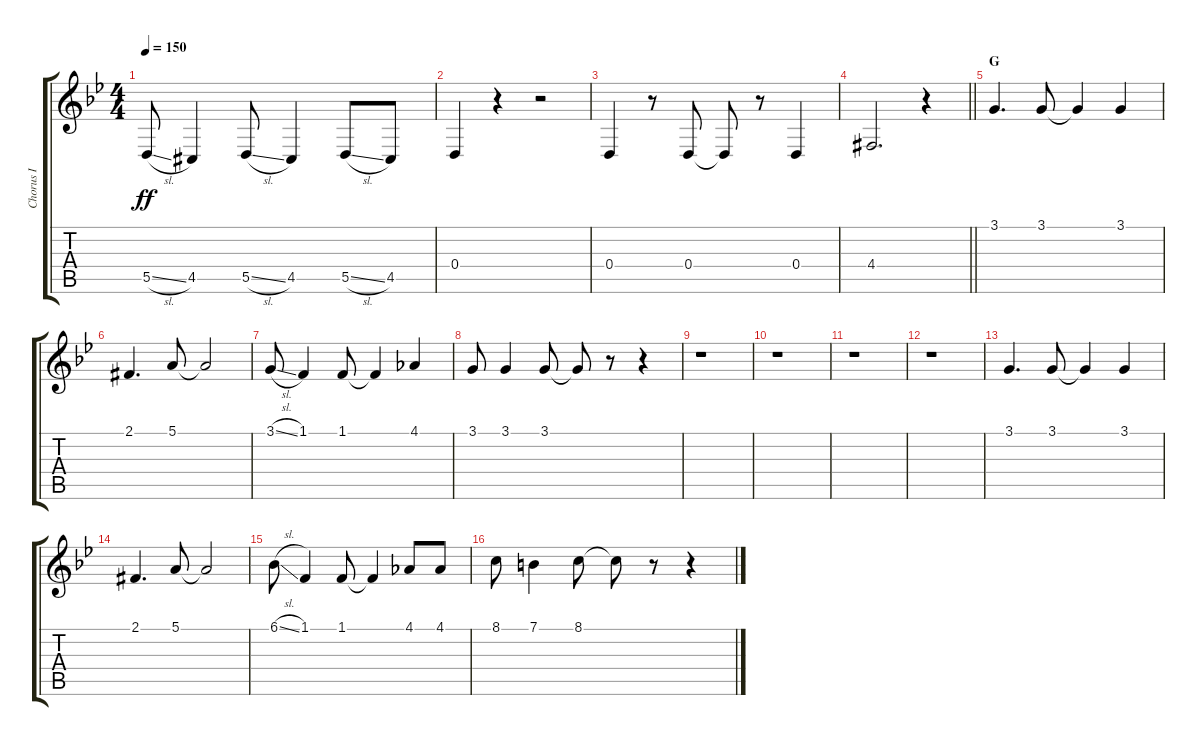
\track ("Chorus I" "Chorus I") {instrument voiceoohs}
\staff {score tabs}
\tuning (E4 B3 G3 D3 A2 E2) {hide}
\ts (4 4)
\tempo 150
\clef g2
\ks bb
5.5{sl}.8{dy ff} 4.5{acc #}.4 5.5{sl}.8 4.5{acc #}.4 5.5{sl}.8 4.5{acc #}.8 |
0.4.4 r.4 r.2 |
0.4.4 r.8 0.4.8 0.4{t}.8 r.8 0.4.4 |
\barLineRight lightlight
4.4{acc #}.2{d} r.4 |
\section ("" "G")
3.1.4{d} 3.1.8 3.1{t}.4 3.1.4 |
2.1{acc #}.4{d} 5.1.8 5.1{t}.2 |
3.1{sl}.8 1.1.4 1.1.8 1.1{t}.4 4.1.4 |
3.1.8 3.1.4 3.1.8 3.1{t}.8 r.8 r.4 |
r.1 |
r.1 |
r.1 |
r.1 |
3.1.4{d} 3.1.8 3.1{t}.4 3.1.4 |
2.1{acc #}.4{d} 5.1.8 5.1{t}.2 |
6.1{sl}.8 1.1.4 1.1.8 1.1{t}.4 4.1.8 4.1.8 |
8.1.8 7.1.4 8.1.8 8.1{t}.8 r.8 r.4
